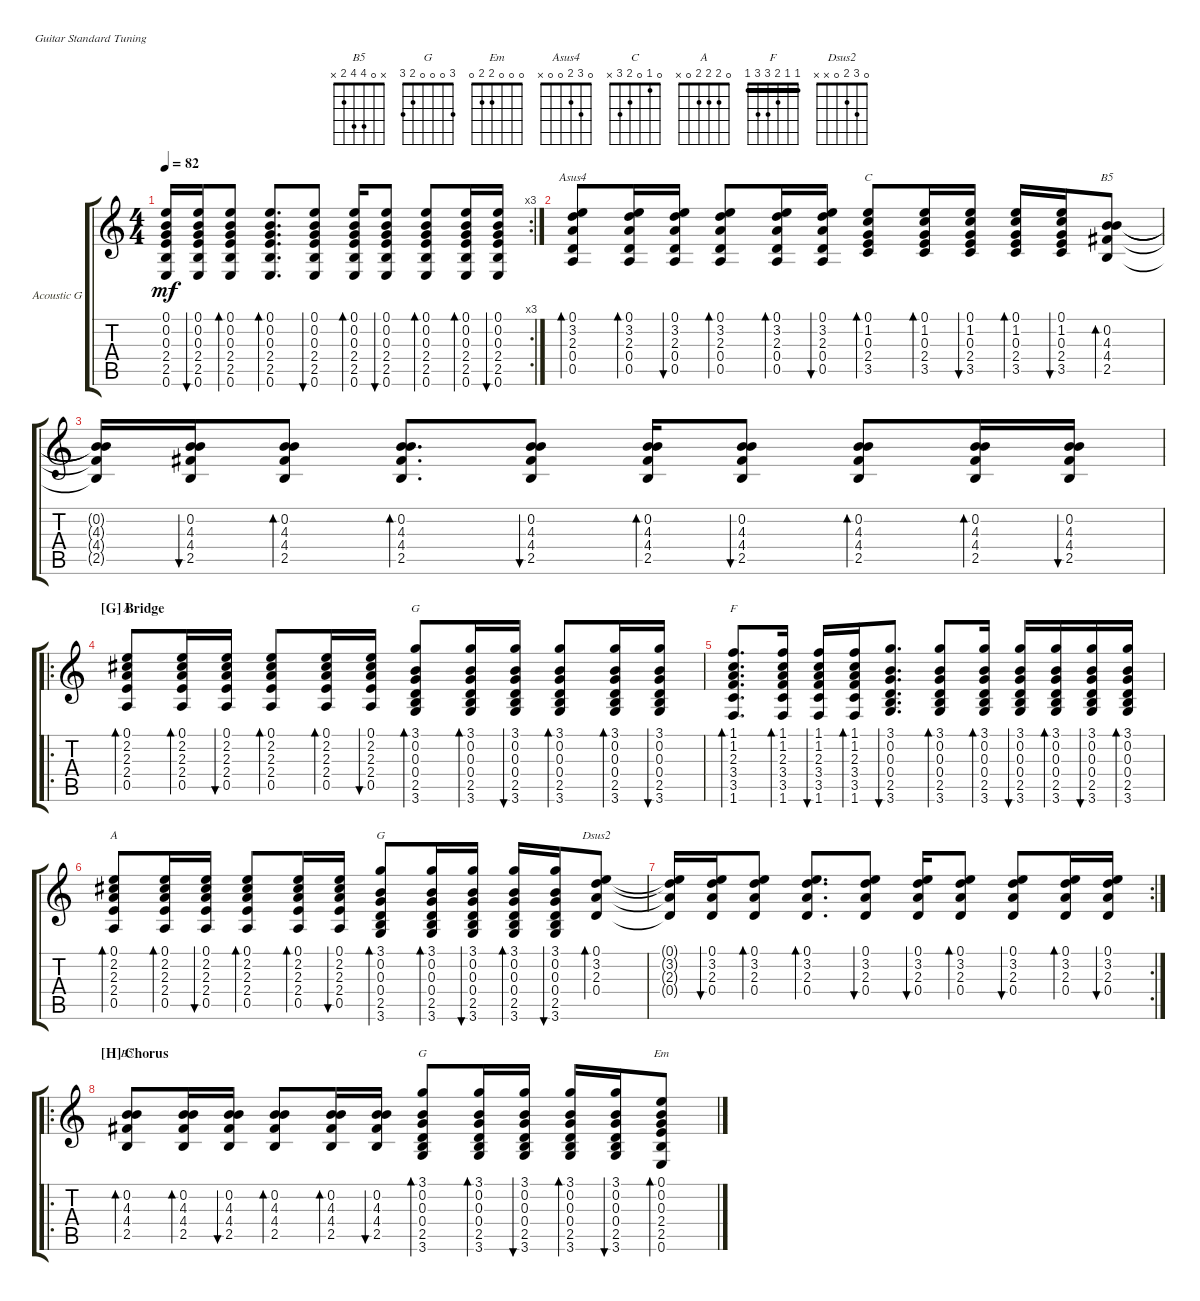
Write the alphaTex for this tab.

\bracketExtendMode groupsimilarinstruments
\firstSystemTrackNameOrientation horizontal
\otherSystemsTrackNameOrientation horizontal
\track ("Acoustic Guitar" "Acoustic G") {instrument acousticguitarnylon}
\staff {score tabs}
\tuning (E4 B3 G3 D3 A2 E2)
\chord ("B5" x 0 4 4 2 x)
\chord ("G" 3 0 0 0 2 3)
\chord ("Em" 0 0 0 2 2 0)
\chord ("Asus4" 0 3 2 0 0 x)
\chord ("C" 0 1 0 2 3 x)
\chord ("A" 0 2 2 2 0 x)
\chord ("F" 1 1 2 3 3 1) {barre (1 1)}
\chord ("Dsus2" 0 3 2 0 x x)
\rc 3
\ts (4 4)
\tempo 82
\clef g2
\ks c
(0.1{t} 0.2{t} 0.3{t} 2.4{t} 2.5{t} 0.6{t}).16{dy mf} (0.6 2.5 2.4 0.3 0.2 0.1).16{bu 30} (0.1 0.6 2.5 2.4 0.3 0.2).8{bd 30} (0.6 2.5 2.4 0.3 0.2 0.1).8{d bd 30} (0.1 0.2 0.3 2.4 2.5 0.6).8{bu 30} (0.1 0.2 2.4 0.3 2.5 0.6).16{bd 30} (0.1 0.2 2.4 0.3 2.5 0.6).8{bu 30} (0.1 0.2 2.4 0.3 2.5 0.6).8{bd 30} (0.1 0.2 2.4 0.3 2.5 0.6).16{bd 30} (0.1 0.2 0.3 2.4 2.5 0.6).16{bu 30} |
(0.5 0.4 2.3 3.2 0.1).8{bd 30 ch "Asus4"} (2.3 0.4 0.5 3.2 0.1).16{bd 30} (0.5 0.4 2.3 3.2 0.1).16{bu 30} (2.3 0.4 0.5 3.2 0.1).8{bd 30} (0.5 0.4 2.3 3.2 0.1).16{bd 30} (0.4 3.2 2.3 0.1 0.5).16{bu 30} (3.5 2.4 0.3 0.1 1.2).8{bd 30 ch "C"} (0.3 2.4 3.5 0.1 1.2).16{bd 30} (3.5 2.4 0.3 1.2 0.1).16{bu 30} (0.1 1.2 0.3 2.4 3.5).16{bd 30} (0.3 2.4 3.5 0.1 1.2).16{bu 30} (4.3 4.4 2.5 0.2).8{bd 30 ch "B5"} |
(4.3{t} 4.4{t} 2.5{t} 0.2{t}).16 (2.5 4.4 4.3 0.2).16{bu 30} (2.5 4.4 4.3 0.2).8{bd 30} (2.5 4.4 4.3 0.2).8{d bd 30} (0.2 4.3 4.4 2.5).8{bu 30} (0.2 4.4 4.3 2.5).16{bd 30} (0.2 4.4 4.3 2.5).8{bu 30} (0.2 4.4 4.3 2.5).8{bd 30} (0.2 4.4 4.3 2.5).16{bd 30} (0.2 4.3 4.4 2.5).16{bu 30} |
\ro
\section ("G" "Bridge")
(0.5 2.4 2.3 2.2 0.1).8{bd 30 ch "A"} (2.3 2.4 0.5 2.2 0.1).16{bd 30} (0.5 2.4 2.3 2.2 0.1).16{bu 30} (2.3 2.4 0.5 2.2 0.1).8{bd 30} (0.5 2.4 2.3 2.2 0.1).16{bd 30} (0.5 2.4 2.3 2.2 0.1).16{bu 30} (2.5 0.4 0.3 3.6 0.2 3.1).8{bd 30 ch "G"} (0.3 0.4 2.5 0.2 3.6 3.1).16{bd 30} (2.5 0.4 0.3 3.6 0.2 3.1).16{bu 30} (0.2 0.3 0.4 2.5 3.6 3.1).8{bd 30} (0.3 0.4 2.5 0.2 3.6 3.1).16{bd 30} (0.2 0.3 0.4 2.5 3.6 3.1).16{bu 30} |
(1.6 3.5 3.4 2.3 1.2 1.1).8{d bd 30 ch "F"} (1.1 1.2 2.3 3.4 3.5 1.6).16{bd 30} (1.6 3.5 3.4 2.3 1.2 1.1).16{bu 30} (1.1 1.2 2.3 3.4 3.5 1.6).16{bd 30} (3.1 0.2 0.3 0.4 2.5 3.6).8{d bu 30} (3.6 2.5 0.4 0.3 0.2 3.1).8{bd 30} (3.1 0.2 0.3 0.4 2.5 3.6).16{bd 30} (3.6 2.5 0.4 0.3 0.2 3.1).16{bu 30} (2.5 3.6 0.4 0.3 0.2 3.1).16{bd 30} (3.1 0.2 0.3 0.4 2.5 3.6).16{bu 30} (3.1 0.2 0.3 0.4 2.5 3.6).16{bd 30} |
(0.5 2.4 2.3 2.2 0.1).8{bd 30 ch "A"} (2.3 2.4 0.5 2.2 0.1).16{bd 30} (0.5 2.4 2.3 2.2 0.1).16{bu 30} (2.3 2.4 0.5 2.2 0.1).8{bd 30} (0.5 2.4 2.3 2.2 0.1).16{bd 30} (0.5 2.4 2.3 2.2 0.1).16{bu 30} (2.5 0.4 0.3 3.6 0.2 3.1).8{bd 30 ch "G"} (0.3 0.4 2.5 0.2 3.6 3.1).16{bd 30} (2.5 0.4 0.3 3.6 0.2 3.1).16{bu 30} (0.2 0.3 0.4 2.5 3.6 3.1).16{bd 30} (0.3 0.4 2.5 0.2 3.6 3.1).16{bu 30} (0.1 3.2 2.3 0.4).8{bd 30 ch "Dsus2"} |
\rc 2
(0.4{t} 2.3{t} 3.2{t} 0.1{t}).16 (0.4 2.3 3.2 0.1).16{bu 30} (0.1 3.2 2.3 0.4).8{bd 30} (0.4 2.3 3.2 0.1).8{d bd 30} (0.1 3.2 2.3 0.4).8{bu 30} (0.1 3.2 0.4 2.3).16{bu 30} (0.1 3.2 0.4 2.3).8{bd 30} (0.1 3.2 0.4 2.3).8{bu 30} (0.1 3.2 0.4 2.3).16{bd 30} (0.4 2.3 3.2 0.1).16{bu 30} |
\ro
\section ("H" "Chorus")
(2.5 4.4 4.3 0.2).8{bd 30 ch "B5"} (4.3 4.4 2.5 0.2).16{bd 30} (2.5 4.4 4.3 0.2).16{bu 30} (4.3 4.4 2.5 0.2).8{bd 30} (2.5 4.4 4.3 0.2).16{bd 30} (2.5 4.4 4.3 0.2).16{bu 30} (2.5 0.4 0.3 3.6 0.2 3.1).8{bd 30 ch "G"} (0.3 0.4 2.5 0.2 3.6 3.1).16{bd 30} (2.5 0.4 0.3 3.6 0.2 3.1).16{bu 30} (0.2 0.3 0.4 2.5 3.6 3.1).16{bd 30} (0.3 0.4 2.5 0.2 3.6 3.1).16{bu 30} (0.3 2.4 2.5 0.2 0.6 0.1).8{bd 30 ch "Em"}
